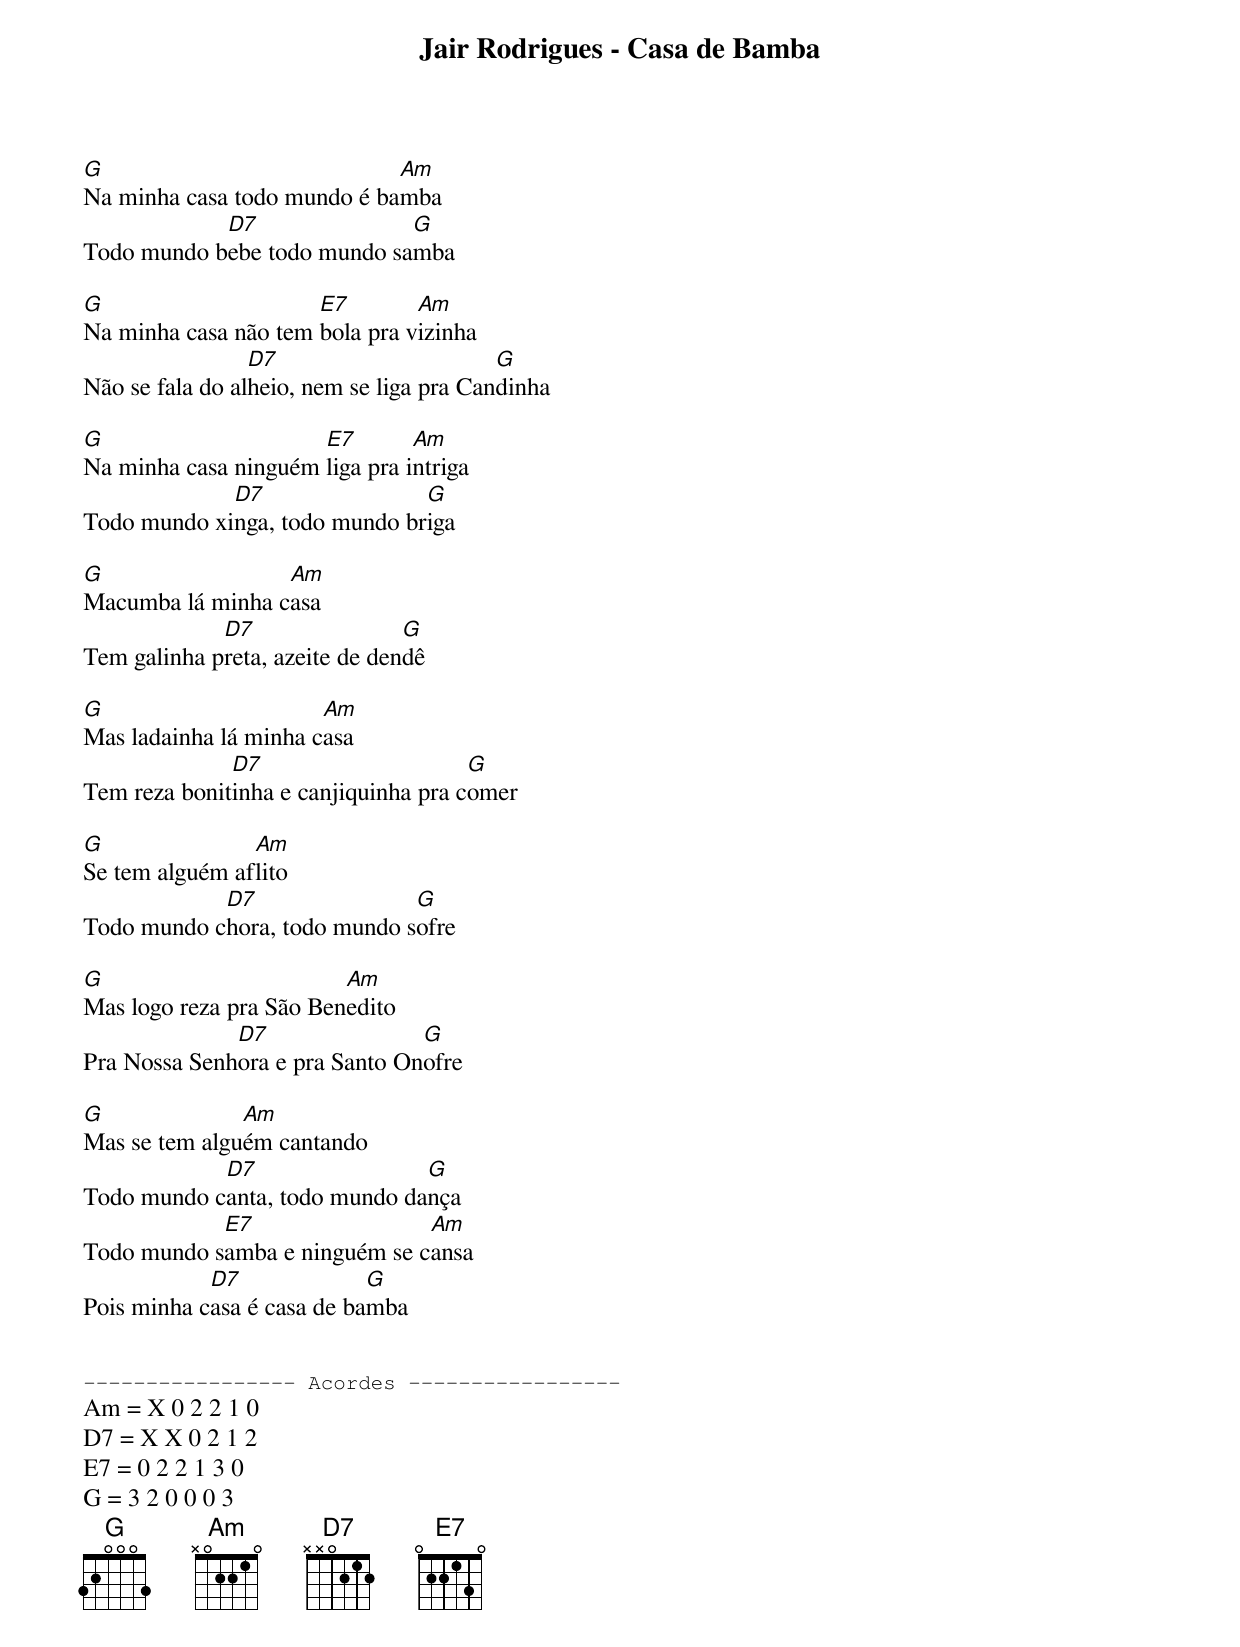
Jair Rodrigues - Casa de Bamba

G                            Am
Na minha casa todo mundo é bamba
            D7               G
Todo mundo bebe todo mundo samba

G                     E7        Am
Na minha casa não tem bola pra vizinha
                 D7                       G
Não se fala do alheio, nem se liga pra Candinha

G                     E7        Am
Na minha casa ninguém liga pra intriga
             D7                G
Todo mundo xinga, todo mundo briga

G                 Am
Macumba lá minha casa
             D7                 G
Tem galinha preta, azeite de dendê

G                      Am
Mas ladainha lá minha casa
              D7                      G
Tem reza bonitinha e canjiquinha pra comer

G               Am
Se tem alguém aflito
            D7                G
Todo mundo chora, todo mundo sofre

G                        Am
Mas logo reza pra São Benedito
              D7                G
Pra Nossa Senhora e pra Santo Onofre

G              Am
Mas se tem alguém cantando
            D7                 G
Todo mundo canta, todo mundo dança
            E7                 Am
Todo mundo samba e ninguém se cansa
            D7              G
Pois minha casa é casa de bamba


----------------- Acordes -----------------
Am = X 0 2 2 1 0
D7 = X X 0 2 1 2
E7 = 0 2 2 1 3 0
G = 3 2 0 0 0 3
